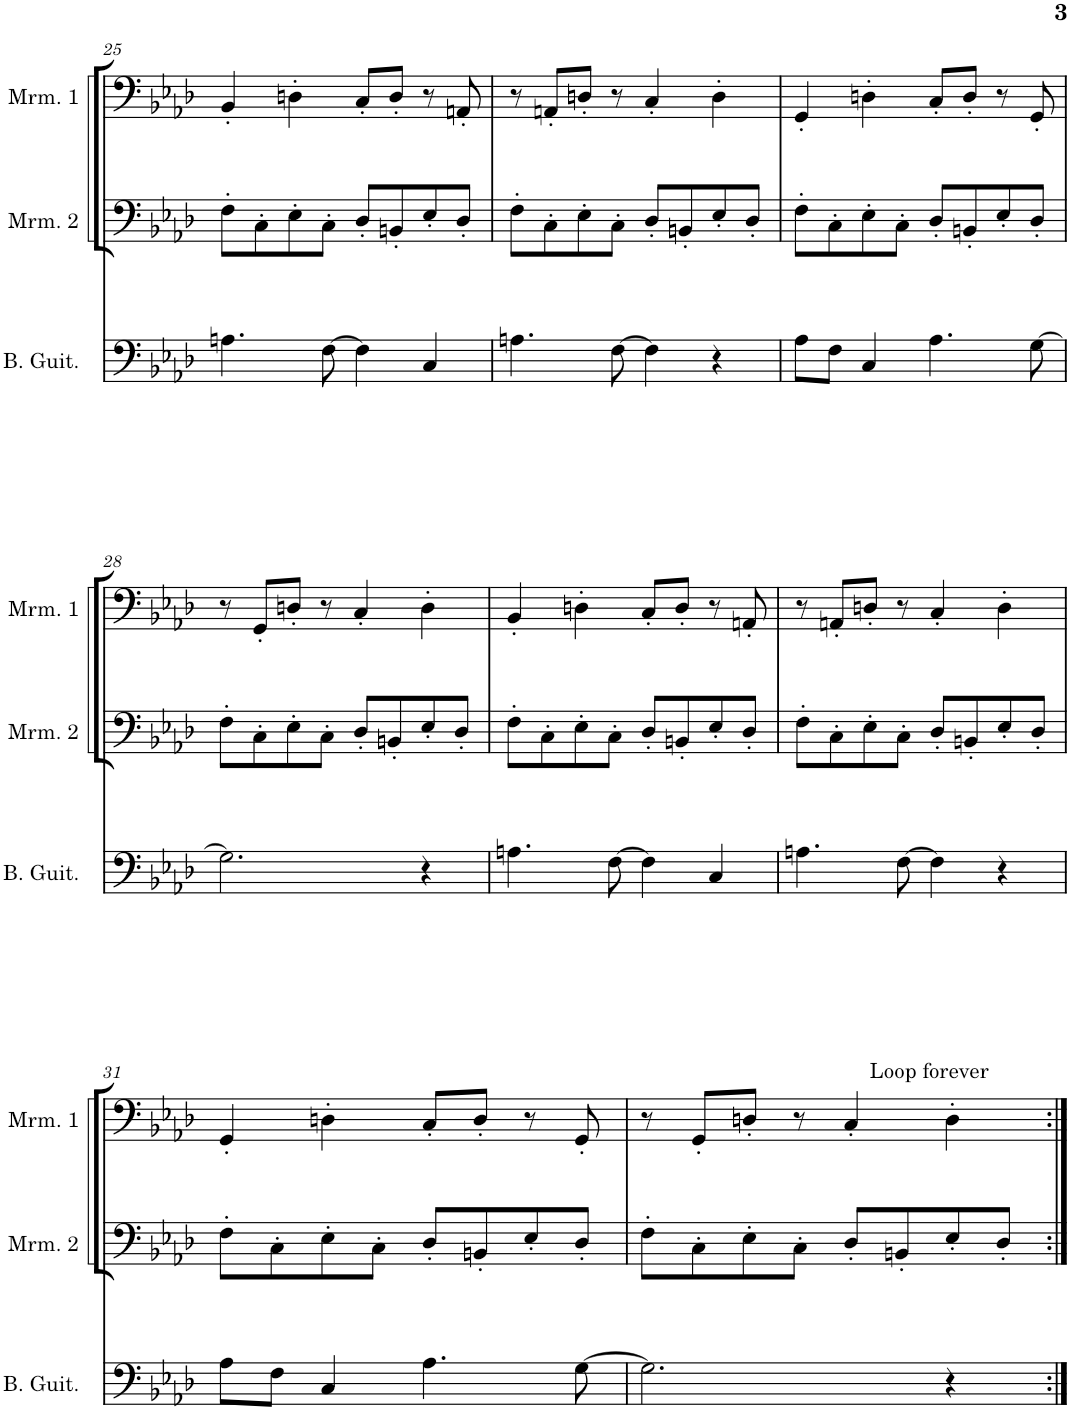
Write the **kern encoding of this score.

**kern	**kern	**kern	**kern	**kern
*part5	*part4	*part3	*part2	*part1
*staff5	*staff4	*staff3	*staff2	*staff1
*I"Bass Guitar 5	*I"Bass Guitar 4	*I"Bass Guitar	*I"Marimba 2	*I"Marimba 1
*I'B. Guit. 5	*I'B. Guit. 4	*I'B. Guit.	*I'Mrm. 2	*I'Mrm. 1
!!LO:PB:g=z
*clefF4	*clefF4	*clefF4	*clefF4	*clefF4
*k[b-e-a-d-]	*k[b-e-a-d-]	*k[b-e-a-d-]	*k[b-e-a-d-]	*k[b-e-a-d-]
*M4/4	*M4/4	*M4/4	*M4/4	*M4/4
*met(c)	*met(c)	*met(c)	*met(c)	*met(c)
=25	=25	=25	=25	=25
16An]	16r	4.An\	8F'\L	4BB-'/
!LO:N:vis=8	!	!	!	!
8.r	4.An	.	.	.
.	.	.	8C'\	.
4r	.	.	8E-'\	4Dn'\
.	.	[8F\	8C'\J	.
.	[8F	.	.	.
2r	.	4F\]	8D-'/L	8C'/L
.	4F]	.	.	.
.	.	.	8BBn'/	8D'/J
.	.	4C/	8E-'/	8r
.	[8.C	.	.	.
.	.	.	8D-'/J	8AAn'/
=26	=26	=26	=26	=26
1r	16C]	4.An\	8F'\L	8r
.	4.An	.	.	.
.	.	.	8C'\	8AAn'/L
.	.	.	8E-'\	8Dn'/J
.	.	[8F\	8C'\J	8r
.	[8F	.	.	.
.	.	4F\]	8D-'/L	4C'/
.	4F]	.	.	.
.	.	.	8BBn'/	.
.	.	4r	8E-'/	4D'\
!	!LO:N:vis=8	!	!	!
.	8.r	.	.	.
.	.	.	8D-'/J	.
=27	=27	=27	=27	=27
1r	16r	8A-\L	8F'\L	4GG'/
.	8A-\L	.	.	.
.	.	8F\J	8C'\	.
.	8F\J	.	.	.
.	.	4C/	8E-'\	4Dn'\
.	4C	.	.	.
.	.	.	8C'\J	.
.	.	4.A-\	8D-'/L	8C'/L
.	4.A-	.	.	.
.	.	.	8BBn'/	8D'/J
.	.	.	8E-'/	8r
.	.	[8G\	8D-'/J	8GG'/
.	[16Gn	.	.	.
!!LO:LB:g=z
=28	=28	=28	=28	=28
1r	16G_	2.G\]	8F'\L	8r
.	2.G]	.	.	.
.	.	.	8C'\	8GG'/L
.	.	.	8E-'\	8Dn'/J
.	.	.	8C'\J	8r
.	.	.	8D-'/L	4C'/
.	.	.	8BBn'/	.
.	.	4r	8E-'/	4D'\
!	!LO:N:vis=8	!	!	!
.	8.r	.	.	.
.	.	.	8D-'/J	.
=29	=29	=29	=29	=29
1r	16r	4.An\	8F'\L	4BB-'/
.	4.An	.	.	.
.	.	.	8C'\	.
.	.	.	8E-'\	4Dn'\
.	.	[8F\	8C'\J	.
.	[8F	.	.	.
.	.	4F\]	8D-'/L	8C'/L
.	4F]	.	.	.
.	.	.	8BBn'/	8D'/J
.	.	4C/	8E-'/	8r
.	[8.C	.	.	.
.	.	.	8D-'/J	8AAn'/
=30	=30	=30	=30	=30
1r	16C]	4.An\	8F'\L	8r
.	4.An	.	.	.
.	.	.	8C'\	8AAn'/L
.	.	.	8E-'\	8Dn'/J
.	.	[8F\	8C'\J	8r
.	[8F	.	.	.
.	.	4F\]	8D-'/L	4C'/
.	4F]	.	.	.
.	.	.	8BBn'/	.
.	.	4r	8E-'/	4D'\
!	!LO:N:vis=8	!	!	!
.	8.r	.	.	.
.	.	.	8D-'/J	.
!!LO:LB:g=z
=31	=31	=31	=31	=31
1r	16r	8A-\L	8F'\L	4GG'/
.	8A-\L	.	.	.
.	.	8F\J	8C'\	.
.	8F\J	.	.	.
.	.	4C/	8E-'\	4Dn'\
.	4C	.	.	.
.	.	.	8C'\J	.
.	.	4.A-\	8D-'/L	8C'/L
.	4.A-	.	.	.
.	.	.	8BBn'/	8D'/J
.	.	.	8E-'/	8r
.	.	[8G\	8D-'/J	8GG'/
.	[16Gn	.	.	.
=32	=32	=32	=32	=32
*	*	*	*	*^
1r	16G_	2.G\]	8F'\L	8r	2ryy
.	2.G]	.	.	.	.
.	.	.	8C'\	8GG'/L	.
.	.	.	8E-'\	8Dn'/J	.
.	.	.	8C'\J	8r	.
.	.	.	8D-'/L	4C'/	8ryy
!	!	!	!	!	!LO:TX:a:t=Loop forever
.	.	.	8BBn'/	.	4.ryy
.	.	4r	8E-'/	4D'\	.
.	16r	.	.	.	.
.	8r	.	8D-'/J	.	.
*	*	*	*	*v	*v
=:|!	=:|!	=:|!	=:|!	=:|!
*-	*-	*-	*-	*-
